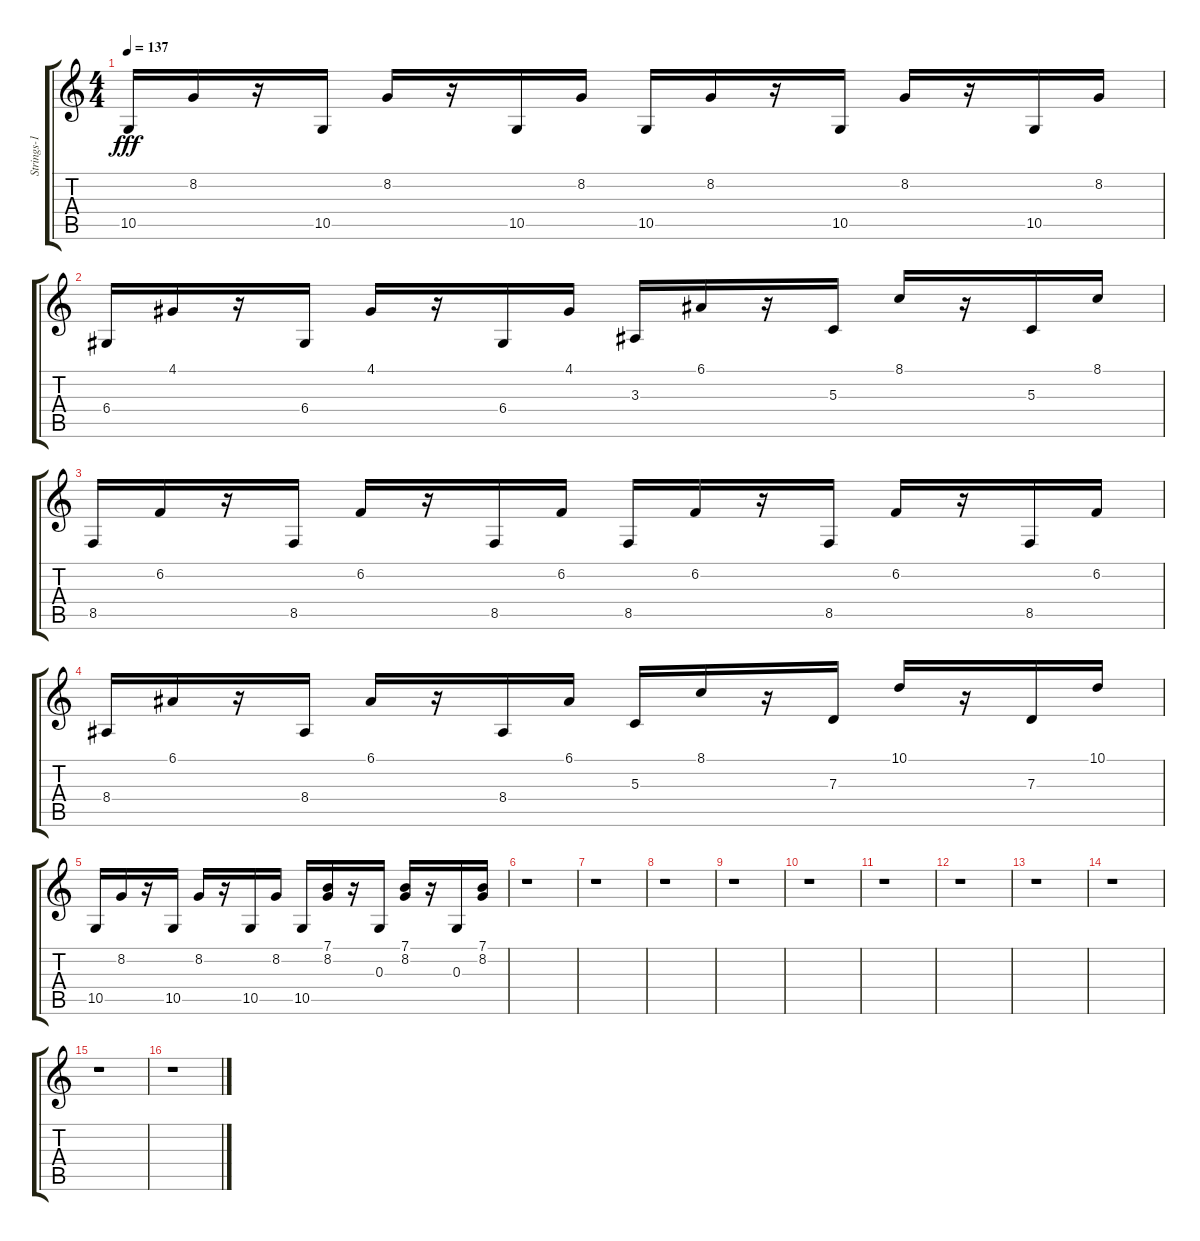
\track ("Strings-1" "Strings-1") {instrument stringensemble1}
\staff {score tabs}
\tuning (E4 B3 G3 D3 A2 E2) {hide}
\ts (4 4)
\tempo 137
\clef g2
\ks c
10.5.16{dy fff} 8.2.16 r.16 10.5.16 8.2.16 r.16 10.5.16 8.2.16 10.5.16 8.2.16 r.16 10.5.16 8.2.16 r.16 10.5.16 8.2.16 |
6.4.16 4.1.16 r.16 6.4.16 4.1.16 r.16 6.4.16 4.1.16 3.3.16 6.1.16 r.16 5.3.16 8.1.16 r.16 5.3.16 8.1.16 |
8.5.16 6.2.16 r.16 8.5.16 6.2.16 r.16 8.5.16 6.2.16 8.5.16 6.2.16 r.16 8.5.16 6.2.16 r.16 8.5.16 6.2.16 |
8.4.16 6.1.16 r.16 8.4.16 6.1.16 r.16 8.4.16 6.1.16 5.3.16 8.1.16 r.16 7.3.16 10.1.16 r.16 7.3.16 10.1.16 |
10.5.16 8.2.16 r.16 10.5.16 8.2.16 r.16 10.5.16 8.2.16 10.5.16 (7.1 8.2).16 r.16 0.3.16 (7.1 8.2).16 r.16 0.3.16 (7.1 8.2).16 |
r.1 |
r.1 |
r.1 |
r.1 |
r.1 |
r.1 |
r.1 |
r.1 |
r.1 |
r.1 |
r.1
